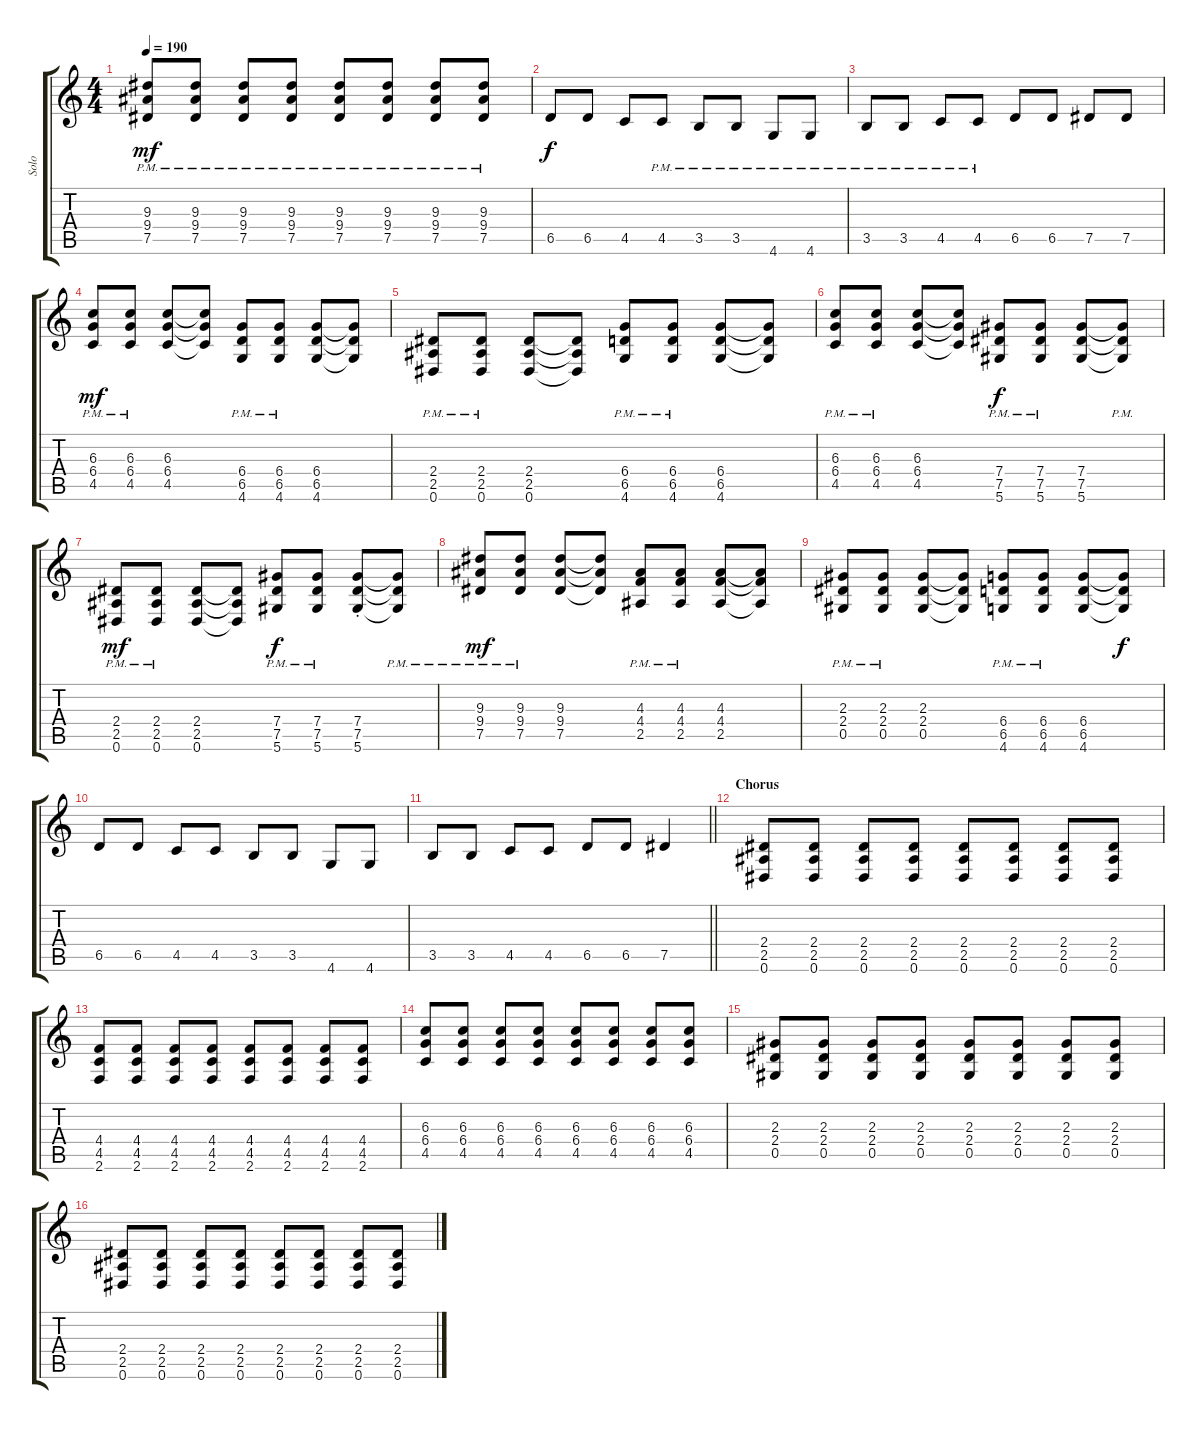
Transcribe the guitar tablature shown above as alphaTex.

\track ("Solo" "Solo") {instrument overdrivenguitar}
\staff {score tabs}
\tuning (Eb4 Bb3 Gb3 Db3 Ab2 Eb2) {hide}
\ts (4 4)
\tempo 190
\clef g2
\ks c
(9.3{pm} 9.4{pm} 7.5{pm}).8{dy mf} (9.3{pm} 9.4{pm} 7.5{pm}).8 (9.3{pm} 9.4{pm} 7.5{pm}).8 (9.3{pm} 9.4{pm} 7.5{pm}).8 (9.3{pm} 9.4{pm} 7.5{pm}).8 (9.3{pm} 9.4{pm} 7.5{pm}).8 (9.3{pm} 9.4{pm} 7.5{pm}).8 (9.3{pm} 9.4{pm} 7.5{pm}).8 |
6.5.8{dy f} 6.5.8 4.5.8 4.5{pm}.8 3.5{pm}.8 3.5{pm}.8 4.6{pm}.8 4.6{pm}.8 |
3.5{pm}.8 3.5{pm}.8 4.5{pm}.8 4.5{pm}.8 6.5.8 6.5.8 7.5.8 7.5.8 |
(6.3{pm} 6.4{pm} 4.5{pm}).8{dy mf} (6.3{pm} 6.4{pm} 4.5{pm}).8 (6.3 6.4 4.5).8 (6.3{t} 6.4{t} 4.5{t}).8 (6.4{pm} 6.5{pm} 4.6{pm}).8 (6.4{pm} 6.5{pm} 4.6{pm}).8 (6.4 6.5 4.6).8 (6.4{t} 6.5{t} 4.6{t}).8 |
(2.4{pm} 2.5{pm} 0.6{pm}).8 (2.4{pm} 2.5{pm} 0.6{pm}).8 (2.4 2.5 0.6).8 (2.4{t} 2.5{t} 0.6{t}).8 (6.4{pm} 6.5{pm} 4.6{pm}).8 (6.4{pm} 6.5{pm} 4.6{pm}).8 (6.4 6.5 4.6).8 (6.4{t} 6.5{t} 4.6{t}).8 |
(6.3{pm} 6.4{pm} 4.5{pm}).8 (6.3{pm} 6.4{pm} 4.5{pm}).8 (6.3 6.4 4.5).8 (6.3{t} 6.4{t} 4.5{t}).8 (7.4{pm} 7.5{pm} 5.6).8{dy f} (7.4{pm} 7.5{pm} 5.6).8 (7.4 7.5 5.6).8 (7.4{pm t} 7.5{pm t} 5.6{t}).8 |
(2.4{pm} 2.5{pm} 0.6{pm}).8{dy mf} (2.4{pm} 2.5{pm} 0.6{pm}).8 (2.4 2.5 0.6).8 (2.4{t} 2.5{t} 0.6{t}).8 (7.4{pm} 7.5{pm} 5.6).8{dy f} (7.4{pm} 7.5{pm} 5.6).8 (7.4{st} 7.5{st} 5.6).8 (7.4{pm t} 7.5{pm t} 5.6{t}).8 |
(9.3{pm} 9.4{pm} 7.5{pm}).8{dy mf} (9.3{pm} 9.4{pm} 7.5{pm}).8 (9.3 9.4 7.5).8 (9.3{t} 9.4{t} 7.5{t}).8 (4.3{pm} 4.4{pm} 2.5{pm}).8 (4.3{pm} 4.4{pm} 2.5{pm}).8 (4.3 4.4 2.5).8 (4.3{t} 4.4{t} 2.5{t}).8 |
(2.3{pm} 2.4{pm} 0.5{pm}).8 (2.3{pm} 2.4{pm} 0.5{pm}).8 (2.3 2.4 0.5).8 (2.3{t} 2.4{t} 0.5{t}).8 (6.4{pm} 6.5{pm} 4.6{pm}).8 (6.4{pm} 6.5{pm} 4.6{pm}).8 (6.4 6.5 4.6).8 (6.4{t} 6.5{t} 4.6{t}).8{dy f} |
6.5.8 6.5.8 4.5.8 4.5.8 3.5.8 3.5.8 4.6.8 4.6.8 |
\barLineRight lightlight
3.5.8 3.5.8 4.5.8 4.5.8 6.5.8 6.5.8 7.5.4{volume 12 balance 16} |
\section ("" "Chorus ")
(2.4 2.5 0.6).8 (2.4 2.5 0.6).8 (2.4 2.5 0.6).8 (2.4 2.5 0.6).8 (2.4 2.5 0.6).8 (2.4 2.5 0.6).8 (2.4 2.5 0.6).8 (2.4 2.5 0.6).8 |
(4.4 4.5 2.6).8 (4.4 4.5 2.6).8 (4.4 4.5 2.6).8 (4.4 4.5 2.6).8 (4.4 4.5 2.6).8 (4.4 4.5 2.6).8 (4.4 4.5 2.6).8 (4.4 4.5 2.6).8 |
(6.3 6.4 4.5).8 (6.3 6.4 4.5).8 (6.3 6.4 4.5).8 (6.3 6.4 4.5).8 (6.3 6.4 4.5).8 (6.3 6.4 4.5).8 (6.3 6.4 4.5).8 (6.3 6.4 4.5).8 |
(2.3 2.4 0.5).8 (2.3 2.4 0.5).8 (2.3 2.4 0.5).8 (2.3 2.4 0.5).8 (2.3 2.4 0.5).8 (2.3 2.4 0.5).8 (2.3 2.4 0.5).8 (2.3 2.4 0.5).8 |
(2.4 2.5 0.6).8 (2.4 2.5 0.6).8 (2.4 2.5 0.6).8 (2.4 2.5 0.6).8 (2.4 2.5 0.6).8 (2.4 2.5 0.6).8 (2.4 2.5 0.6).8 (2.4 2.5 0.6).8
